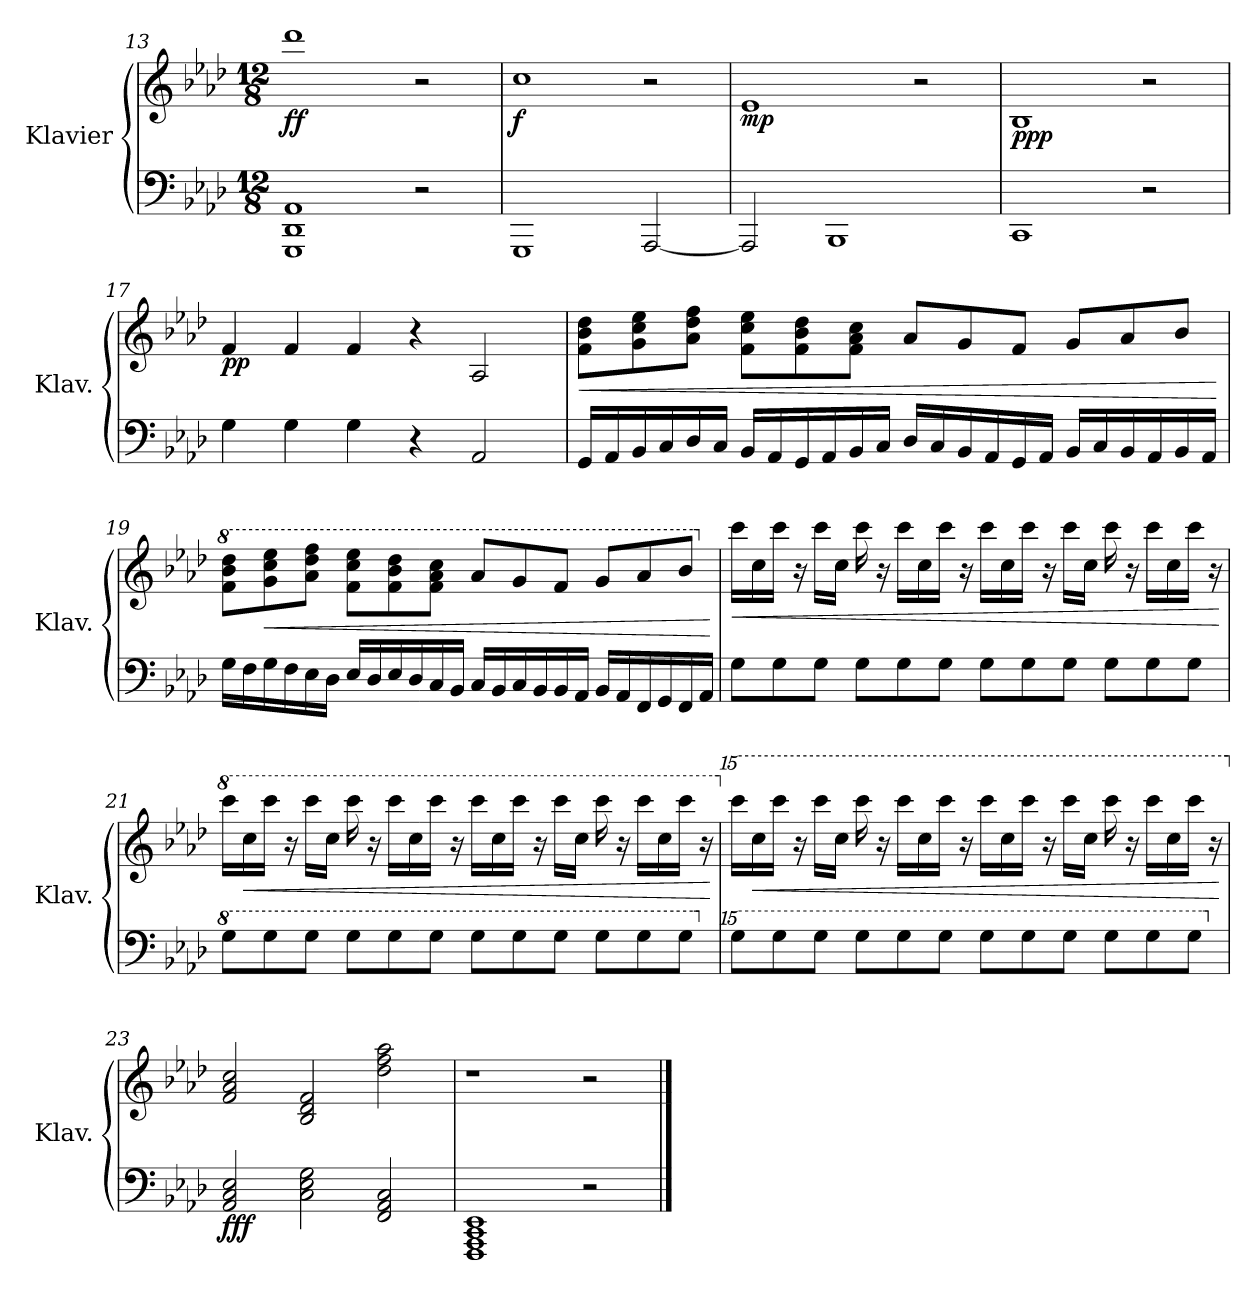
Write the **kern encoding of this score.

**kern	**kern	**dynam
*part1	*part1	*part1
*staff2	*staff1	*staff1/2
*I"Klavier	*	*
*I'Klav.	*	*
*clefF4	*clefG2	*
*k[b-e-a-d-]	*k[b-e-a-d-]	*
*M12/8	*M12/8	*
=13	=13	=13
!	!	!LO:DY:b
1GGG 1DD- 1AA-	1ddd-	ff
2r	2r	.
=14	=14	=14
!	!	!LO:DY:b
1GGG	1cc	f
[2AAA-/	2r	.
=15	=15	=15
!	!	!LO:DY:b
2AAA-/]	1e-	mp
1BBB-	.	.
.	2r	.
=16	=16	=16
!	!	!LO:DY:b
1CC	1B-	ppp
2r	2r	.
=17	=17	=17
!	!	!LO:DY:b
4G\	4f/	pp
4G\	4f/	.
4G\	4f/	.
4r	4r	.
2AA-/	2A-/	.
!!LO:LB:g=z
=18	=18	=18
!	!	!LO:HP:b
16GG/LL	8f\ 8b-\ 8dd-\L	<
16AA-/	.	.
16BB-/	8g\ 8cc\ 8ee-\	.
16C/	.	.
16D-/	8a-\ 8dd-\ 8ff\J	.
16C/JJ	.	.
16BB-/LL	8f\ 8cc\ 8ee-\L	.
16AA-/	.	.
16GG/	8f\ 8b-\ 8dd-\	.
16AA-/	.	.
16BB-/	8f\ 8a-\ 8cc\J	.
16C/JJ	.	.
16D-/LL	8a-/L	.
16C/	.	.
16BB-/	8g/	.
16AA-/	.	.
16GG/	8f/J	.
16AA-/JJ	.	.
16BB-/LL	8g/L	.
16C/	.	.
16BB-/	8a-/	.
16AA-/	.	.
16BB-/	8b-/J	.
16AA-/JJ	.	.
.	.	[
!!LO:PB:g=z
=19	=19	=19
*	*8va	*
16G\LL	8ff\ 8bb-\ 8ddd-\L	.
16F\	.	.
!	!	!LO:HP:b
16G\	8gg\ 8ccc\ 8eee-\	<
16F\	.	.
16E-\	8aa-\ 8ddd-\ 8fff\J	.
16D-\JJ	.	.
16E-/LL	8ff\ 8ccc\ 8eee-\L	.
16D-/	.	.
16E-/	8ff\ 8bb-\ 8ddd-\	.
16D-/	.	.
16C/	8ff\ 8aa-\ 8ccc\J	.
16BB-/JJ	.	.
16C/LL	8aa-/L	.
16BB-/	.	.
16C/	8gg/	.
16BB-/	.	.
16BB-/	8ff/J	.
16AA-/JJ	.	.
16BB-/LL	8gg/L	.
16AA-/	.	.
16FF/	8aa-/	.
16GG/	.	.
16FF/	8bb-/J	.
16AA-/JJ	.	.
.	.	[
!!LO:LB:g=z
=20	=20	=20
*	*X8va	*
!	!	!LO:HP:b
8G\L	16ccc\LL	<
.	16cc\	.
8G\	16ccc\JJ	.
.	16r	.
8G\J	16ccc\LL	.
.	16cc\JJ	.
8G\L	16ccc\	.
.	16r	.
8G\	16ccc\LL	.
.	16cc\	.
8G\J	16ccc\JJ	.
.	16r	.
8G\L	16ccc\LL	.
.	16cc\	.
8G\	16ccc\JJ	.
.	16r	.
8G\J	16ccc\LL	.
.	16cc\JJ	.
8G\L	16ccc\	.
.	16r	.
8G\	16ccc\LL	.
.	16cc\	.
8G\J	16ccc\JJ	.
.	16r	.
.	.	[
!!LO:LB:g=z
=21	=21	=21
*8va	*	*
*	*8va	*
8g\L	16cccc\LL	.
!	!	!LO:HP:b
.	16ccc\	<
8g\	16cccc\JJ	.
.	16r	.
8g\J	16cccc\LL	.
.	16ccc\JJ	.
8g\L	16cccc\	.
.	16r	.
8g\	16cccc\LL	.
.	16ccc\	.
8g\J	16cccc\JJ	.
.	16r	.
8g\L	16cccc\LL	.
.	16ccc\	.
8g\	16cccc\JJ	.
.	16r	.
8g\J	16cccc\LL	.
.	16ccc\JJ	.
8g\L	16cccc\	.
.	16r	.
8g\	16cccc\LL	.
.	16ccc\	.
8g\J	16cccc\JJ	.
.	16r	.
.	.	[
!!LO:LB:g=z
=22	=22	=22
*X8va	*	*
*15ma	*	*
*	*X8va	*
*	*15ma	*
8gg\L	16ccccc\LL	.
!	!	!LO:HP:b
.	16cccc\	<
8gg\	16ccccc\JJ	.
.	16r	.
8gg\J	16ccccc\LL	.
.	16cccc\JJ	.
8gg\L	16ccccc\	.
.	16r	.
8gg\	16ccccc\LL	.
.	16cccc\	.
8gg\J	16ccccc\JJ	.
.	16r	.
8gg\L	16ccccc\LL	.
.	16cccc\	.
8gg\	16ccccc\JJ	.
.	16r	.
8gg\J	16ccccc\LL	.
.	16cccc\JJ	.
8gg\L	16ccccc\	.
.	16r	.
8gg\	16ccccc\LL	.
.	16cccc\	.
8gg\J	16ccccc\JJ	.
.	16r	.
.	.	[
=23	=23	=23
*X15ma	*	*
*	*X15ma	*
!	!	!LO:DY:b=2
2AA-/ 2C/ 2E-/	2f/ 2a-/ 2cc/	fff
2C\ 2E-\ 2G\	2B-/ 2d-/ 2f/	.
2FF/ 2AA-/ 2C/	2dd-\ 2ff\ 2aa-\	.
=24	=24	=24
1FFF 1AAA- 1CC 1EE-	1r	.
2r	2r	.
==	==	==
*-	*-	*-
